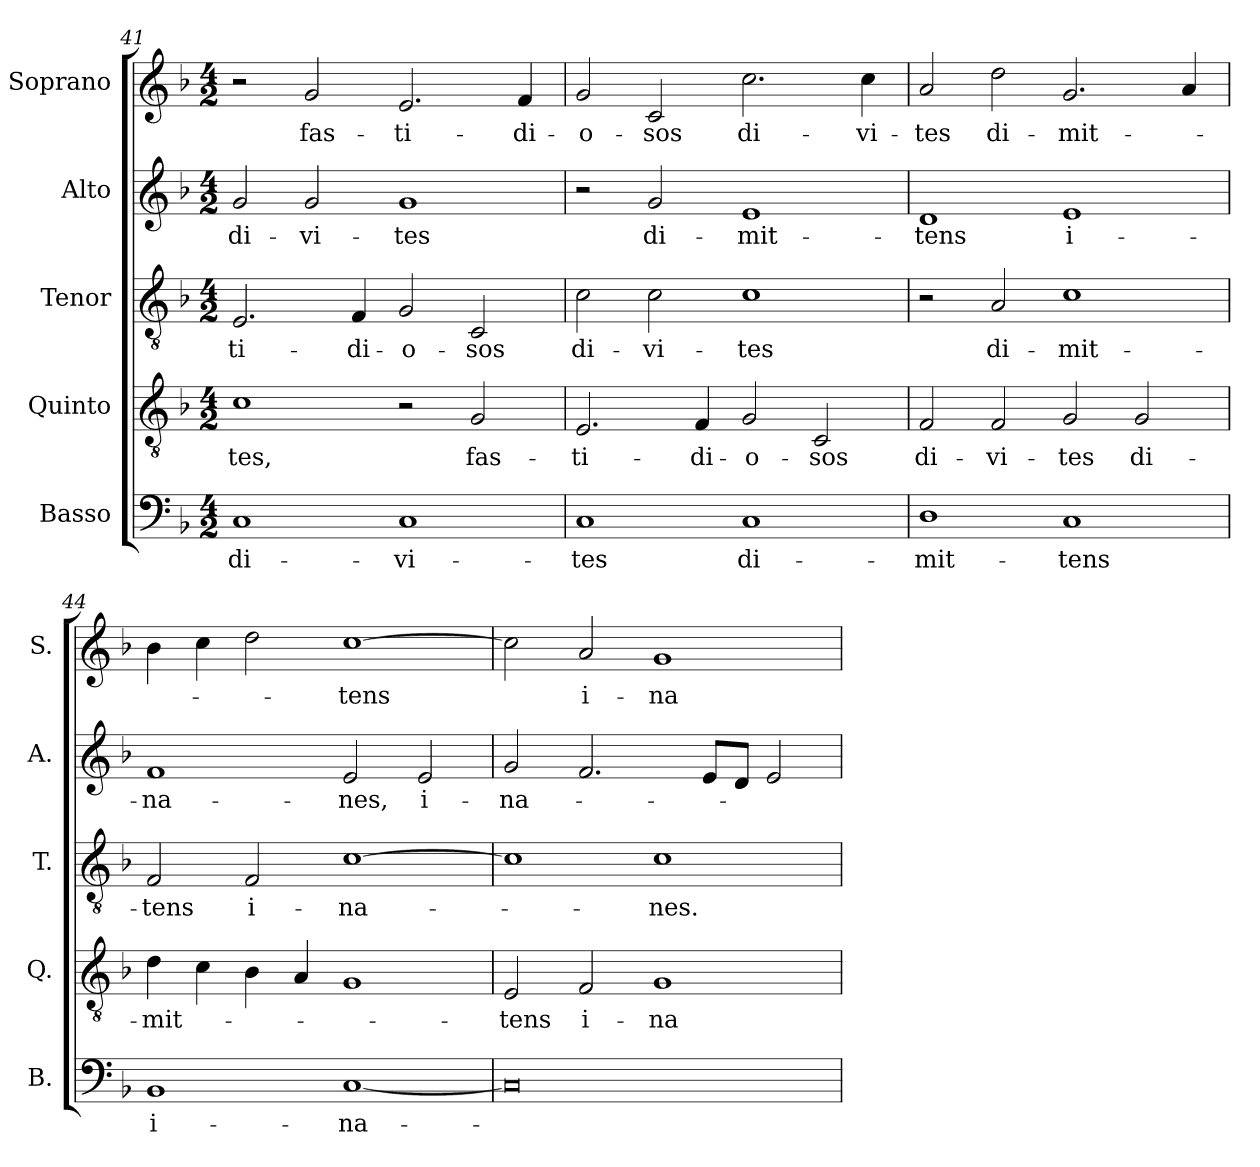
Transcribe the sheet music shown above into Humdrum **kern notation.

**kern	**text	**kern	**text	**kern	**text	**kern	**text	**kern	**text
*part5	*part5	*part4	*part4	*part3	*part3	*part2	*part2	*part1	*part1
*staff5	*staff5	*staff4	*staff4	*staff3	*staff3	*staff2	*staff2	*staff1	*staff1
*I"Basso	*	*I"Quinto	*	*I"Tenor	*	*I"Alto	*	*I"Soprano	*
*I'B.	*	*I'Q.	*	*I'T.	*	*I'A.	*	*I'S.	*
*clefF4	*	*clefGv2	*	*clefGv2	*	*clefG2	*	*clefG2	*
*	*	*ITrd7c12	*	*ITrd7c12	*	*	*	*	*
*k[b-]	*	*k[b-]	*	*k[b-]	*	*k[b-]	*	*k[b-]	*
*F:	*	*F:	*	*F:	*	*F:	*	*F:	*
*M4/2	*	*M4/2	*	*M4/2	*	*M4/2	*	*M4/2	*
=41	=41	=41	=41	=41	=41	=41	=41	=41	=41
!	!LO:LY:b:color=#000000	!	!	!	!	!	!	!	!
!	!	!	!LO:LY:b:color=#000000	!	!	!	!	!	!
!	!	!	!	!	!LO:LY:b:color=#000000	!	!	!	!
!	!	!	!	!	!	!	!LO:LY:b:color=#000000	!	!
1Ci	di-	1Ci	-tes,	2.EEi/	-ti-	2gi/	di-	2r	.
!	!	!	!	!	!	!	!LO:LY:b:color=#000000	!	!
!	!	!	!	!	!	!	!	!	!LO:LY:b:color=#000000
.	.	.	.	.	.	2gi/	-vi-	2gi/	fas-
!	!	!	!	!	!LO:LY:b:color=#000000	!	!	!	!
.	.	.	.	4FFi/	-di-	.	.	.	.
!	!LO:LY:b:color=#000000	!	!	!	!	!	!	!	!
!	!	!	!	!	!LO:LY:b:color=#000000	!	!	!	!
!	!	!	!	!	!	!	!LO:LY:b:color=#000000	!	!
!	!	!	!	!	!	!	!	!	!LO:LY:b:color=#000000
1Ci	-vi-	2r	.	2GGi/	-o-	1gi	-tes	2.ei/	-ti-
!	!	!	!LO:LY:b:color=#000000	!	!	!	!	!	!
!	!	!	!	!	!LO:LY:b:color=#000000	!	!	!	!
.	.	2GGi/	fas-	2CCi/	-sos	.	.	.	.
!	!	!	!	!	!	!	!	!	!LO:LY:b:color=#000000
.	.	.	.	.	.	.	.	4fi/	-di-
=42	=42	=42	=42	=42	=42	=42	=42	=42	=42
!	!LO:LY:b:color=#000000	!	!	!	!	!	!	!	!
!	!	!	!LO:LY:b:color=#000000	!	!	!	!	!	!
!	!	!	!	!	!LO:LY:b:color=#000000	!	!	!	!
!	!	!	!	!	!	!	!	!	!LO:LY:b:color=#000000
1Ci	-tes	2.EEi/	-ti-	2Ci\	di-	2r	.	2gi/	-o-
!	!	!	!	!	!LO:LY:b:color=#000000	!	!	!	!
!	!	!	!	!	!	!	!LO:LY:b:color=#000000	!	!
!	!	!	!	!	!	!	!	!	!LO:LY:b:color=#000000
.	.	.	.	2Ci\	-vi-	2gi/	di-	2ci/	-sos
!	!	!	!LO:LY:b:color=#000000	!	!	!	!	!	!
.	.	4FFi/	-di-	.	.	.	.	.	.
!	!LO:LY:b:color=#000000	!	!	!	!	!	!	!	!
!	!	!	!LO:LY:b:color=#000000	!	!	!	!	!	!
!	!	!	!	!	!LO:LY:b:color=#000000	!	!	!	!
!	!	!	!	!	!	!	!LO:LY:b:color=#000000	!	!
!	!	!	!	!	!	!	!	!	!LO:LY:b:color=#000000
1Ci	di-	2GGi/	-o-	1Ci	-tes	1ei	-mit-	2.cci\	di-
!	!	!	!LO:LY:b:color=#000000	!	!	!	!	!	!
.	.	2CCi/	-sos	.	.	.	.	.	.
!	!	!	!	!	!	!	!	!	!LO:LY:b:color=#000000
.	.	.	.	.	.	.	.	4cci\	-vi-
!!LO:LB:g=z
=43	=43	=43	=43	=43	=43	=43	=43	=43	=43
!	!LO:LY:b:color=#000000	!	!	!	!	!	!	!	!
!	!	!	!LO:LY:b:color=#000000	!	!	!	!	!	!
!	!	!	!	!	!	!	!LO:LY:b:color=#000000	!	!
!	!	!	!	!	!	!	!	!	!LO:LY:b:color=#000000
1Di	-mit-	2FFi/	di-	2r	.	1di	-tens	2ai/	-tes
!	!	!	!LO:LY:b:color=#000000	!	!	!	!	!	!
!	!	!	!	!	!LO:LY:b:color=#000000	!	!	!	!
!	!	!	!	!	!	!	!	!	!LO:LY:b:color=#000000
.	.	2FFi/	-vi-	2AAi/	di-	.	.	2ddi\	di-
!	!LO:LY:b:color=#000000	!	!	!	!	!	!	!	!
!	!	!	!LO:LY:b:color=#000000	!	!	!	!	!	!
!	!	!	!	!	!LO:LY:b:color=#000000	!	!	!	!
!	!	!	!	!	!	!	!LO:LY:b:color=#000000	!	!
!	!	!	!	!	!	!	!	!	!LO:LY:b:color=#000000
1Ci	-tens	2GGi/	-tes	1Ci	-mit-	1ei	i-	2.gi/	-mit-
!	!	!	!LO:LY:b:color=#000000	!	!	!	!	!	!
.	.	2GGi/	di-	.	.	.	.	.	.
.	.	.	.	.	.	.	.	4ai/	.
=44	=44	=44	=44	=44	=44	=44	=44	=44	=44
!	!LO:LY:b:color=#000000	!	!	!	!	!	!	!	!
!	!	!	!LO:LY:b:color=#000000	!	!	!	!	!	!
!	!	!	!	!	!LO:LY:b:color=#000000	!	!	!	!
!	!	!	!	!	!	!	!LO:LY:b:color=#000000	!	!
1BB-i	i-	4Di\	-mit-	2FFi/	-tens	1fi	-na-	4b-i\	.
.	.	4Ci\	.	.	.	.	.	4cci\	.
!	!	!	!	!	!LO:LY:b:color=#000000	!	!	!	!
.	.	4BB-i\	.	2FFi/	i-	.	.	2ddi\	.
.	.	4AAi/	.	.	.	.	.	.	.
!	!LO:LY:b:color=#000000	!	!	!	!	!	!	!	!
!	!	!	!	!	!LO:LY:b:color=#000000	!	!	!	!
!	!	!	!	!	!	!	!LO:LY:b:color=#000000	!	!
!	!	!	!	!	!	!	!	!	!LO:LY:b:color=#000000
[1Ci	-na-	1GGi	.	[1Ci	-na-	2ei/	-nes,	[1cci	-tens
!	!	!	!	!	!	!	!LO:LY:b:color=#000000	!	!
.	.	.	.	.	.	2ei/	i-	.	.
=45	=45	=45	=45	=45	=45	=45	=45	=45	=45
!	!	!	!LO:LY:b:color=#000000	!	!	!	!	!	!
!	!	!	!	!	!	!	!LO:LY:b:color=#000000	!	!
0Ci]	.	2EEi/	-tens	1Ci]	.	2gi/	-na-	2cci\]	.
!	!	!	!LO:LY:b:color=#000000	!	!	!	!	!	!
!	!	!	!	!	!	!	!	!	!LO:LY:b:color=#000000
.	.	2FFi/	i-	.	.	2.fi/	.	2ai/	i-
!	!	!	!LO:LY:b:color=#000000	!	!	!	!	!	!
!	!	!	!	!	!LO:LY:b:color=#000000	!	!	!	!
!	!	!	!	!	!	!	!	!	!LO:LY:b:color=#000000
.	.	1GGi	-na-	1Ci	-nes.	.	.	1gi	-na-
.	.	.	.	.	.	8ei/L	.	.	.
.	.	.	.	.	.	8di/J	.	.	.
.	.	.	.	.	.	2ei/	.	.	.
=	=	=	=	=	=	=	=	=	=
*-	*-	*-	*-	*-	*-	*-	*-	*-	*-
